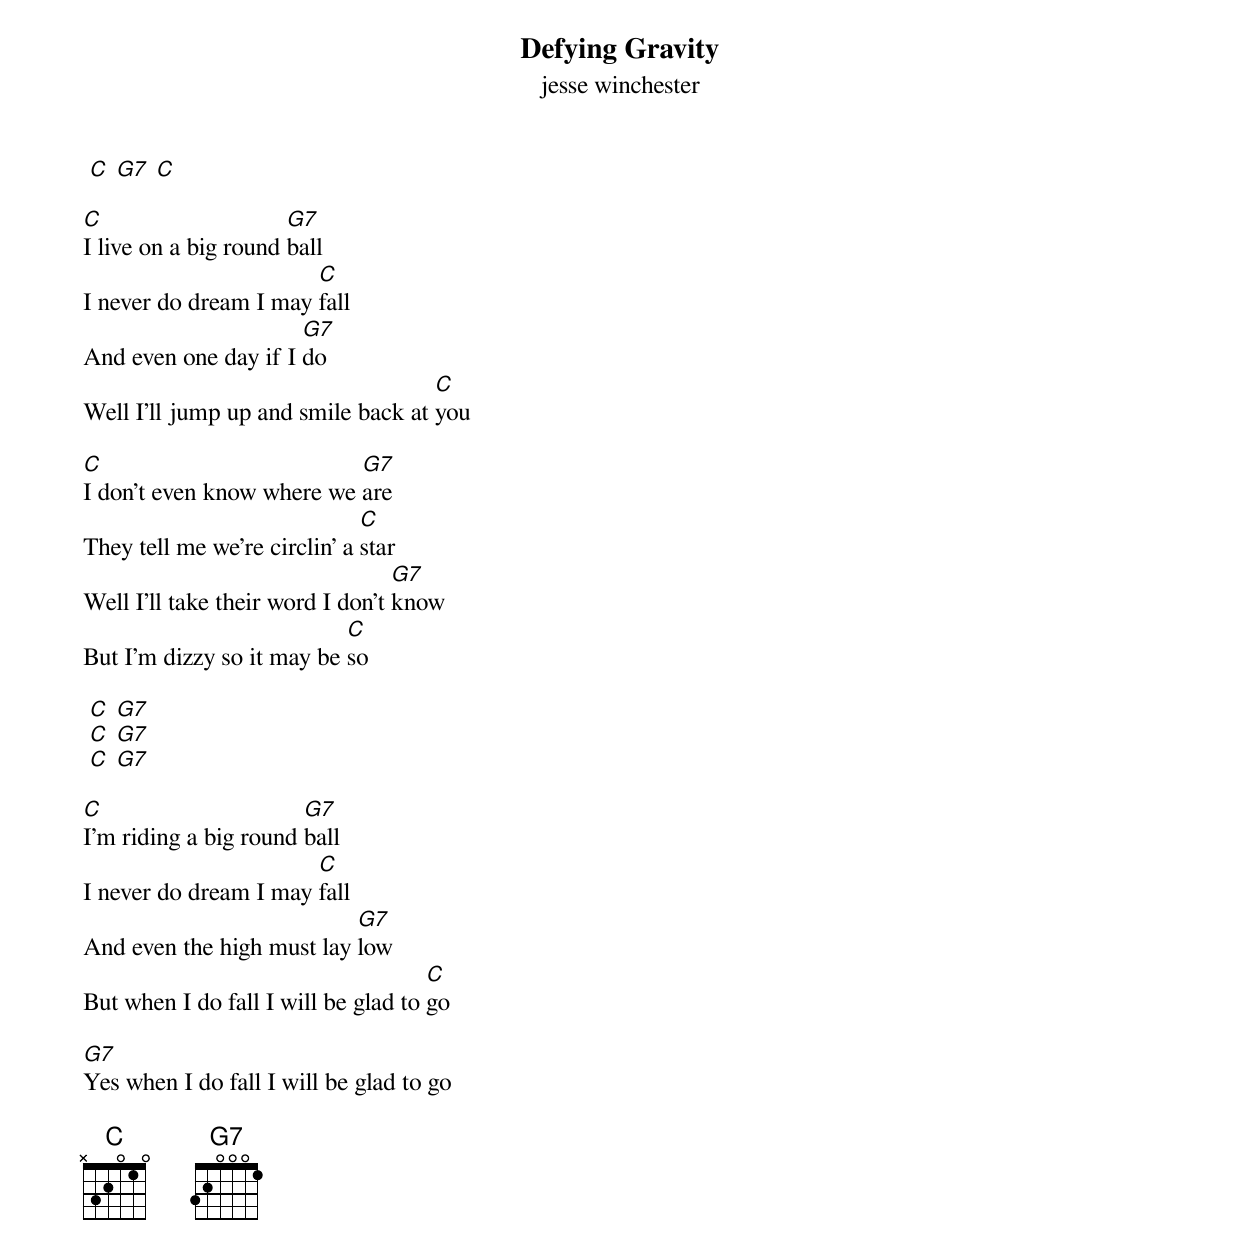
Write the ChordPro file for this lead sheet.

{title: Defying Gravity}
{subtitle: jesse winchester}
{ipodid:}
 [C] [G7] [C]

[C]I live on a big round [G7]ball
I never do dream I may [C]fall
And even one day if I [G7]do
Well I'll jump up and smile back at [C]you

[C]I don't even know where we [G7]are
They tell me we're circlin' a [C]star
Well I'll take their word I don't [G7]know
But I'm dizzy so it may be [C]so

 [C] [G7]
 [C] [G7]
 [C] [G7]

[C]I'm riding a big round [G7]ball
I never do dream I may [C]fall
And even the high must lay [G7]low
But when I do fall I will be glad to [C]go

[G7]Yes when I do fall I will be glad to go

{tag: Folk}
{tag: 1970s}
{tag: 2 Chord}
